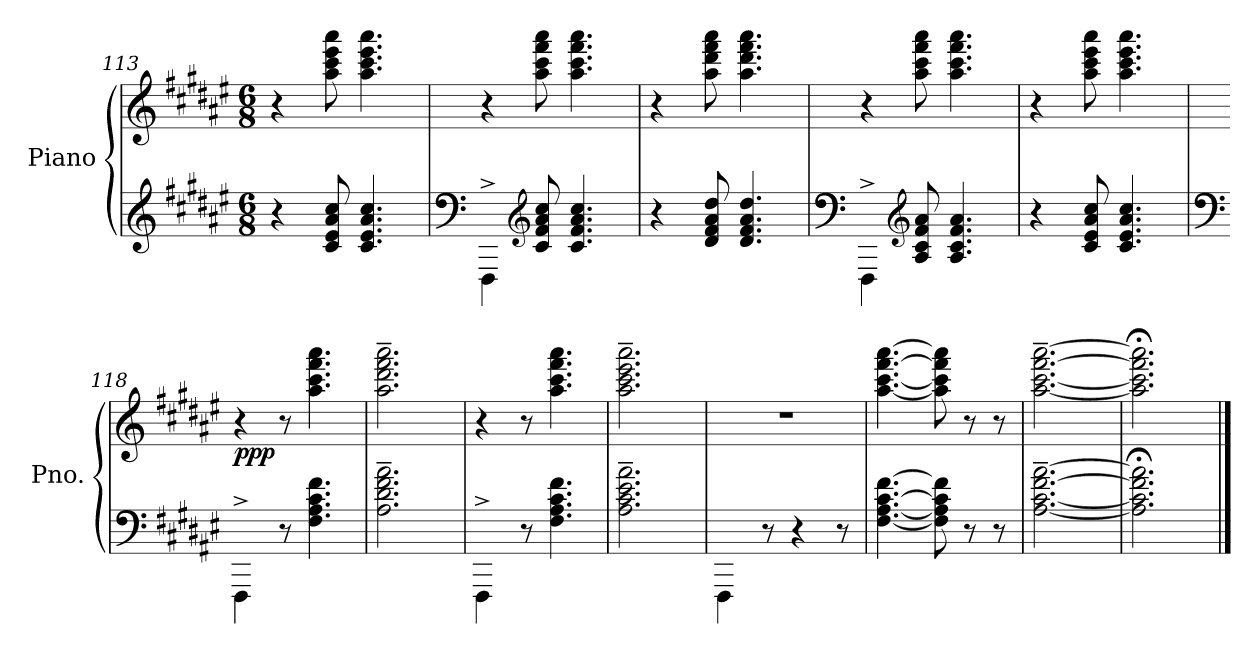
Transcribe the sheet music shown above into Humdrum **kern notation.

**kern	**kern	**dynam
*part1	*part1	*part1
*staff2	*staff1	*staff1/2
*I"Piano	*	*
*I'Pno.	*	*
!!LO:LB:g=z
*clefG2	*clefG2	*
*k[f#c#g#d#a#e#]	*k[f#c#g#d#a#e#]	*
*M6/8	*M6/8	*
=113	=113	=113
4r	4r	.
8c#/ 8e#/ 8a#/ 8cc#/	8aa#\ 8ccc#\ 8eee#\ 8aaa#\	.
4.c#/ 4.e#/ 4.a#/ 4.cc#/	4.aa#\ 4.ccc#\ 4.eee#\ 4.aaa#\	.
=114	=114	=114
*clefF4	*	*
4FFF#^\	4r	.
*clefG2	*	*
8c#/ 8f#/ 8a#/ 8cc#/	8aa#\ 8ccc#\ 8fff#\ 8aaa#\	.
4.c#/ 4.f#/ 4.a#/ 4.cc#/	4.aa#\ 4.ccc#\ 4.fff#\ 4.aaa#\	.
=115	=115	=115
4r	4r	.
8d#/ 8f#/ 8a#/ 8dd#/	8aa#\ 8ddd#\ 8fff#\ 8aaa#\	.
4.d#/ 4.f#/ 4.a#/ 4.dd#/	4.aa#\ 4.ddd#\ 4.fff#\ 4.aaa#\	.
=116	=116	=116
*clefF4	*	*
4FFF#^\	4r	.
*clefG2	*	*
8A#/ 8c#/ 8f#/ 8a#/	8aa#\ 8ccc#\ 8fff#\ 8aaa#\	.
4.A#/ 4.c#/ 4.f#/ 4.a#/	4.aa#\ 4.ccc#\ 4.fff#\ 4.aaa#\	.
=117	=117	=117
4r	4r	.
8c#/ 8e#/ 8a#/ 8cc#/	8aa#\ 8ccc#\ 8eee#\ 8aaa#\	.
4.c#/ 4.e#/ 4.a#/ 4.cc#/	4.aa#\ 4.ccc#\ 4.eee#\ 4.aaa#\	.
!!LO:LB:g=z
=118	=118	=118
*clefF4	*	*
!	!	!LO:DY:b
4FFF#^\	4r	ppp
8r	8r	.
4.F#\ 4.A#\ 4.c#\ 4.f#\	4.aa#\ 4.ccc#\ 4.fff#\ 4.aaa#\	.
=119	=119	=119
2.A#\~ 2.d#\~ 2.f#\~ 2.a#\~	2.aa#\~ 2.ddd#\~ 2.fff#\~ 2.aaa#\~	.
=120	=120	=120
4FFF#^\	4r	.
8r	8r	.
4.F#\ 4.A#\ 4.c#\ 4.f#\	4.aa#\ 4.ccc#\ 4.fff#\ 4.aaa#\	.
=121	=121	=121
2.A#\~ 2.c#\~ 2.e#\~ 2.a#\~	2.aa#\~ 2.ccc#\~ 2.eee#\~ 2.aaa#\~	.
=122	=122	=122
4FFF#\	2.r	.
8r	.	.
4r	.	.
8r	.	.
=123	=123	=123
[4.F#\ [4.A#\ [4.c#\ [4.f#\	[4.aa#\ [4.ccc#\ [4.fff#\ [4.aaa#\	.
8F#\] 8A#\] 8c#\] 8f#\]	8aa#\] 8ccc#\] 8fff#\] 8aaa#\]	.
8r	8r	.
8r	8r	.
=124	=124	=124
[2.A#\~ [2.c#\~ [2.f#\~ [2.a#\~	[2.aa#\~ [2.ccc#\~ [2.fff#\~ [2.aaa#\~	.
=125	=125	=125
2.A#\]; 2.c#\]; 2.f#\]; 2.a#\];	2.aa#\];< 2.ccc#\];< 2.fff#\];< 2.aaa#\];<	.
==	==	==
*-	*-	*-
